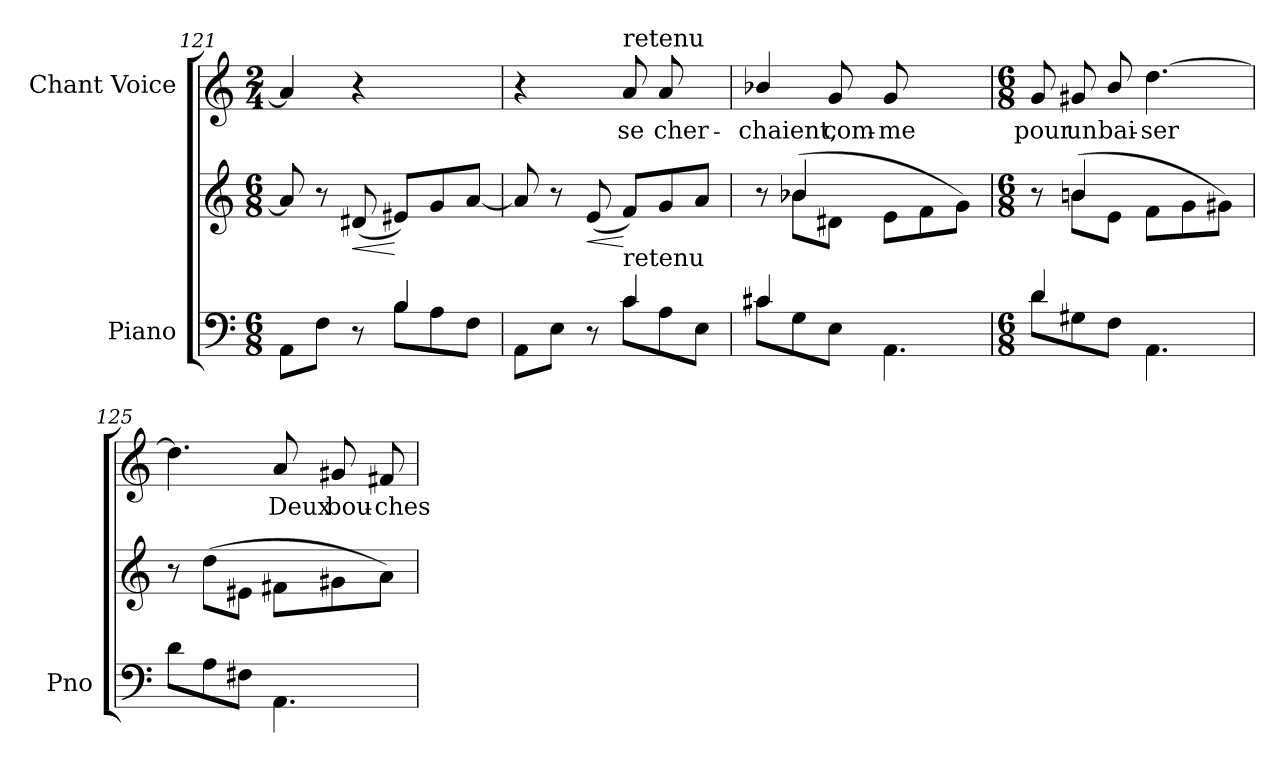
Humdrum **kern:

**kern	**kern	**dynam	**kern	**text
*part2	*part2	*part2	*part1	*part1
*staff3	*staff2	*staff2/3	*staff1	*staff1
*I"Piano	*	*	*I"Chant Voice	*
*I'Pno	*	*	*	*
*clefF4	*clefG2	*	*clefG2	*
*k[]	*k[]	*	*k[]	*
*M6/8	*M6/8	*	*M2/4	*
=121	=121	=121	=121	=121
*^	*	*	*	*
4ryy	8AA\L	8a/]	.	4a/]	.
.	8F\J	8r	.	.	.
!	!	!	!LO:HP:b	!LO:N:vis=4	!
8r	8ryy	(8d#X/	<	4.r	.
4B/	8B\L	8e#X/L)	[	.	.
.	8A\	8g/	.	.	.
8ryy	8F\J	[8a/J	.	8ryy	.
=122	=122	=122	=122	=122	=122
!	!	!	!	!LO:N:vis=4	!
4ryy	8AA\L	8a/]	.	4.r	.
.	8E\J	8r	.	.	.
!	!	!	!LO:HP:b	!	!
8r	8ryy	(8e/	<	.	.
!	!	!	!	!LO:TX:a:t=retenu	!
!	!	!LO:TX:b:t=retenu	!	!	!
4c/	8c\L	8f/L)	[	8a/	se
.	8A\	8g/	.	8a/	cher-
8ryy	8E\J	8a/J	.	8ryy	.
=123	=123	=123	=123	=123	=123
*	*	*^	*	*	*
4c#X/	8c#\L	8r	8ryy	.	4b-X/	-chaient,
.	8G\	(>8b-X\L	4b-/	.	.	.
2ryy	8E\J	8d#X\J	.	.	8g/	com-
.	4.AA\	8e\L	4.ryy	.	8g/	-me
.	.	8f\	.	.	4ryy	.
.	.	8g\J)	.	.	.	.
=124	=124	=124	=124	=124	=124	=124
*M6/8	*	*M6/8	*	*	*M6/8	*
4d/	8d\L	8r	8ryy	.	8g/	pour
.	8G#X\	(>8b\L	4bn/	.	8g#X/	un
2ryy	8F\J	8e\J	.	.	8b/	bai-
.	4.AA\	8f\L	4.ryy	.	[4.dd\	-ser
.	.	8g\	.	.	.	.
.	.	8g#X\J)	.	.	.	.
*	*	*v	*v	*	*	*
=125	=125	=125	=125	=125	=125
2.ryy	8d\L	8r	.	4.dd\]	.
.	8A\	(>8dd\L	.	.	.
.	8F#X\J	8e#X\J	.	.	.
.	4.AA\	8f#X\L	.	8a/	Deux
.	.	8g#X\	.	8g#X/	bou-
.	.	8a\J)	.	8f#X/	-ches
*v	*v	*	*	*	*
=	=	=	=	=
*-	*-	*-	*-	*-
